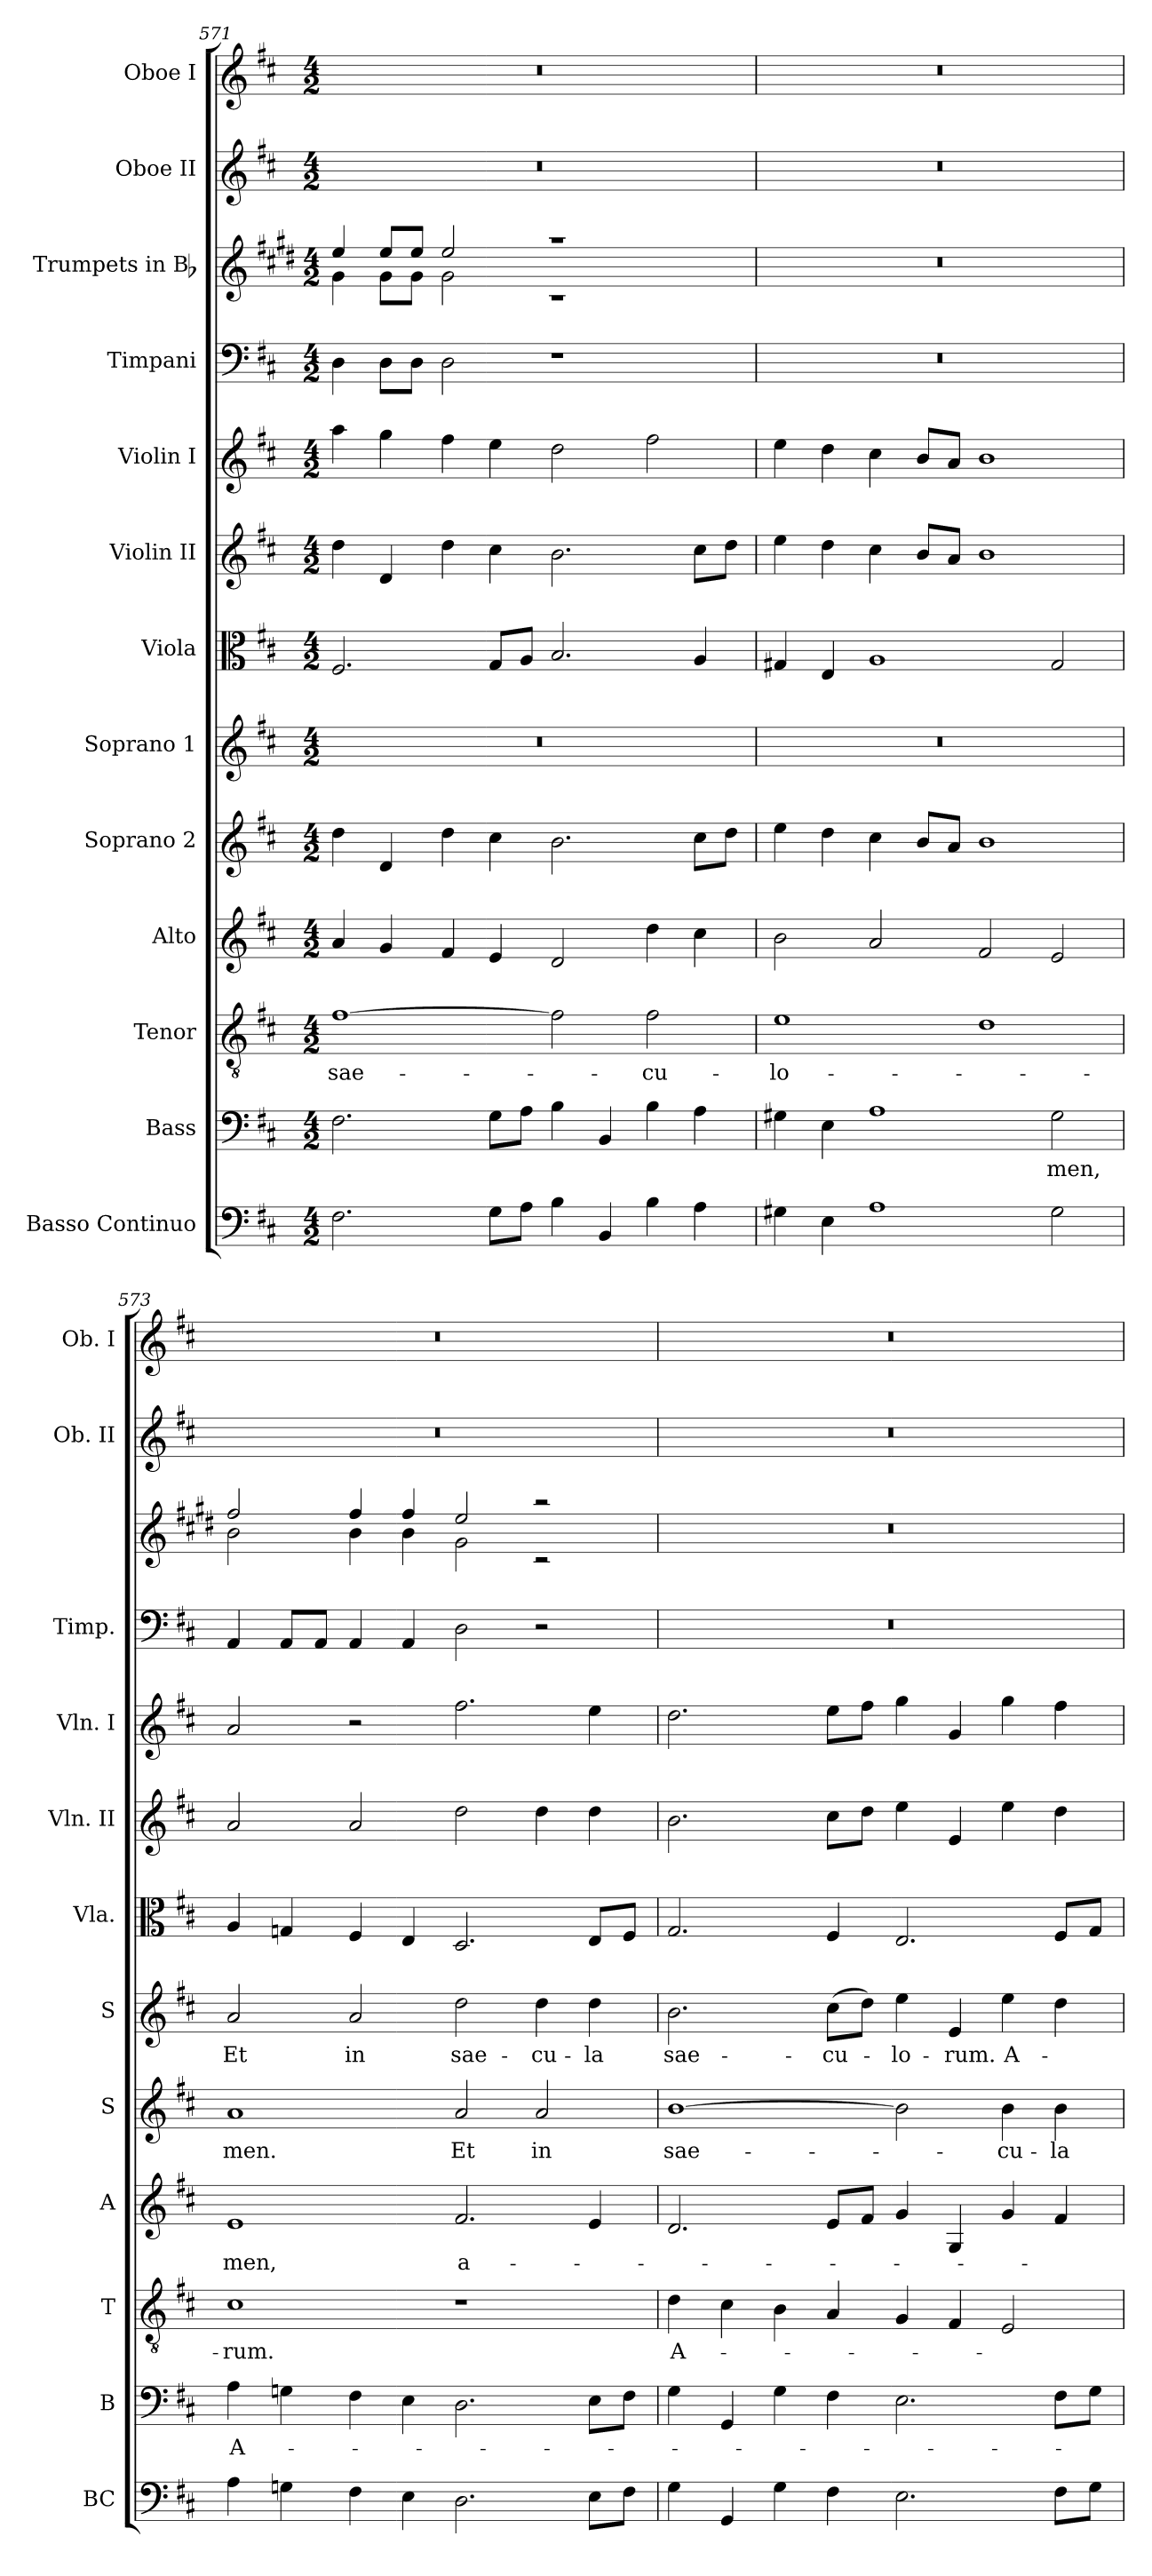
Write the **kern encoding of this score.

**kern	**kern	**text	**kern	**text	**kern	**text	**kern	**text	**kern	**text	**kern	**kern	**kern	**kern	**kern	**kern	**kern
*part13	*part12	*part12	*part11	*part11	*part10	*part10	*part9	*part9	*part8	*part8	*part7	*part6	*part5	*part4	*part3	*part2	*part1
*staff13	*staff12	*staff12	*staff11	*staff11	*staff10	*staff10	*staff9	*staff9	*staff8	*staff8	*staff7	*staff6	*staff5	*staff4	*staff3	*staff2	*staff1
*I"Basso Continuo	*I"Bass	*	*I"Tenor	*	*I"Alto	*	*I"Soprano 2	*	*I"Soprano 1	*	*I"Viola	*I"Violin II	*I"Violin I	*I"Timpani	*I"Trumpets in Bb	*I"Oboe II	*I"Oboe I
*I'BC	*I'B	*	*I'T	*	*I'A	*	*I'S	*	*I'S	*	*I'Vla.	*I'Vln. II	*I'Vln. I	*I'Timp.	*	*I'Ob. II	*I'Ob. I
*clefF4	*clefF4	*	*clefGv2	*	*clefG2	*	*clefG2	*	*clefG2	*	*clefC3	*clefG2	*clefG2	*clefF4	*clefG2	*clefG2	*clefG2
*	*	*	*	*	*	*	*	*	*	*	*	*	*	*	*ITrd1c2	*	*
*k[f#c#]	*k[f#c#]	*	*k[f#c#]	*	*k[f#c#]	*	*k[f#c#]	*	*k[f#c#]	*	*k[f#c#]	*k[f#c#]	*k[f#c#]	*k[f#c#]	*k[f#c#]	*k[f#c#]	*k[f#c#]
*D:	*D:	*	*D:	*	*D:	*	*D:	*	*D:	*	*D:	*D:	*D:	*D:	*D:	*D:	*D:
*M4/2	*M4/2	*	*M4/2	*	*M4/2	*	*M4/2	*	*M4/2	*	*M4/2	*M4/2	*M4/2	*M4/2	*M4/2	*M4/2	*M4/2
=571	=571	=571	=571	=571	=571	=571	=571	=571	=571	=571	=571	=571	=571	=571	=571	=571	=571
!	!	!	!	!LO:LY:b	!	!	!	!	!	!	!	!	!	!	!	!	!
*	*	*	*	*	*	*	*	*	*	*	*	*	*	*	*^	*	*
2.F#\	2.F#\	.	[1f#	sae-	4a/	.	4dd\	.	0r	.	2.F#/	4dd\	4aa\	4D\	4dd/	4f#\	0r	0r
.	.	.	.	.	4g/	.	4d/	.	.	.	.	4d/	4gg\	8D\L	8dd/L	8f#\L	.	.
.	.	.	.	.	.	.	.	.	.	.	.	.	.	8D\J	8dd/J	8f#\J	.	.
.	.	.	.	.	4f#/	.	4dd\	.	.	.	.	4dd\	4ff#\	2D\	2dd/	2f#\	.	.
8G\L	8G\L	.	.	.	4e/	.	4cc#\	.	.	.	8G/L	4cc#\	4ee\	.	.	.	.	.
8A\J	8A\J	.	.	.	.	.	.	.	.	.	8A/J	.	.	.	.	.	.	.
4B\	4B\	.	2f#\]	.	2d/	.	2.b\	.	.	.	2.B/	2.b\	2dd\	1r	1raa	1rc	.	.
4BB/	4BB/	.	.	.	.	.	.	.	.	.	.	.	.	.	.	.	.	.
!	!	!	!	!LO:LY:b	!	!	!	!	!	!	!	!	!	!	!	!	!	!
4B\	4B\	.	2f#\	-cu-	4dd\	.	.	.	.	.	.	.	2ff#\	.	.	.	.	.
4A\	4A\	.	.	.	4cc#\	.	8cc#\L	.	.	.	4A/	8cc#\L	.	.	.	.	.	.
.	.	.	.	.	.	.	8dd\J	.	.	.	.	8dd\J	.	.	.	.	.	.
*	*	*	*	*	*	*	*	*	*	*	*	*	*	*	*v	*v	*	*
=572	=572	=572	=572	=572	=572	=572	=572	=572	=572	=572	=572	=572	=572	=572	=572	=572	=572
!	!	!	!	!LO:LY:b	!	!	!	!	!	!	!	!	!	!	!	!	!
4G#X\	4G#X\	.	1e	-lo-	2b\	.	4ee\	.	0r	.	4G#X/	4ee\	4ee\	0r	0r	0r	0r
4E\	4E\	.	.	.	.	.	4dd\	.	.	.	4E/	4dd\	4dd\	.	.	.	.
1A	1A	.	.	.	2a/	.	4cc#\	.	.	.	1A	4cc#\	4cc#\	.	.	.	.
.	.	.	.	.	.	.	8b/L	.	.	.	.	8b/L	8b/L	.	.	.	.
.	.	.	.	.	.	.	8a/J	.	.	.	.	8a/J	8a/J	.	.	.	.
.	.	.	1d	.	2f#/	.	1b	.	.	.	.	1b	1b	.	.	.	.
!	!	!LO:LY:b	!	!	!	!	!	!	!	!	!	!	!	!	!	!	!
2G#\	2G#\	-men,	.	.	2e/	.	.	.	.	.	2G#/	.	.	.	.	.	.
!!LO:PB:g=z
=573	=573	=573	=573	=573	=573	=573	=573	=573	=573	=573	=573	=573	=573	=573	=573	=573	=573
!	!	!LO:LY:b	!	!LO:LY:b	!	!LO:LY:b	!	!LO:LY:b	!	!LO:LY:b	!	!	!	!	!	!	!
*	*	*	*	*	*	*	*	*	*	*	*	*	*	*	*^	*	*
4A\	4A\	A-	1c#	-rum.	1e	-men,	1a	-men.	2a/	Et	4A/	2a/	2a/	4AA/	2ee/	2a\	0r	0r
4Gn\	4Gn\	.	.	.	.	.	.	.	.	.	4Gn/	.	.	8AA/L	.	.	.	.
.	.	.	.	.	.	.	.	.	.	.	.	.	.	8AA/J	.	.	.	.
!	!	!	!	!	!	!	!	!	!	!LO:LY:b	!	!	!	!	!	!	!	!
4F#\	4F#\	.	.	.	.	.	.	.	2a/	in	4F#/	2a/	2r	4AA/	4ee/	4a\	.	.
4E\	4E\	.	.	.	.	.	.	.	.	.	4E/	.	.	4AA/	4ee/	4a\	.	.
!	!	!	!	!	!	!LO:LY:b	!	!LO:LY:b	!	!LO:LY:b	!	!	!	!	!	!	!	!
2.D\	2.D\	.	1r	.	2.f#/	a-	2a/	Et	2dd\	sae-	2.D/	2dd\	2.ff#\	2D\	2dd/	2f#\	.	.
!	!	!	!	!	!	!	!	!LO:LY:b	!	!LO:LY:b	!	!	!	!	!	!	!	!
.	.	.	.	.	.	.	2a/	in	4dd\	-cu-	.	4dd\	.	2r	2raa	2rc	.	.
!	!	!	!	!	!	!	!	!	!	!LO:LY:b	!	!	!	!	!	!	!	!
8E\L	8E\L	.	.	.	4e/	.	.	.	4dd\	-la	8E/L	4dd\	4ee\	.	.	.	.	.
8F#\J	8F#\J	.	.	.	.	.	.	.	.	.	8F#/J	.	.	.	.	.	.	.
*	*	*	*	*	*	*	*	*	*	*	*	*	*	*	*v	*v	*	*
=574	=574	=574	=574	=574	=574	=574	=574	=574	=574	=574	=574	=574	=574	=574	=574	=574	=574
!	!	!	!	!LO:LY:b	!	!	!	!LO:LY:b	!	!LO:LY:b	!	!	!	!	!	!	!
4G\	4G\	.	4d\	A-	2.d/	.	[1b	sae-	2.b\	sae-	2.G/	2.b\	2.dd\	0r	0r	0r	0r
4GG/	4GG/	.	4c#\	.	.	.	.	.	.	.	.	.	.	.	.	.	.
4G\	4G\	.	4B\	.	.	.	.	.	.	.	.	.	.	.	.	.	.
!	!	!	!	!	!	!	!	!	!	!LO:LY:b	!	!	!	!	!	!	!
4F#\	4F#\	.	4A/	.	8e/L	.	.	.	(8cc#\L	-cu-	4F#/	8cc#\L	8ee\L	.	.	.	.
.	.	.	.	.	8f#/J	.	.	.	8dd\J)	.	.	8dd\J	8ff#\J	.	.	.	.
!	!	!	!	!	!	!	!	!	!	!LO:LY:b	!	!	!	!	!	!	!
2.E\	2.E\	.	4G/	.	4g/	.	2b\]	.	4ee\	-lo-	2.E/	4ee\	4gg\	.	.	.	.
!	!	!	!	!	!	!	!	!	!	!LO:LY:b	!	!	!	!	!	!	!
.	.	.	4F#/	.	4G/	.	.	.	4e/	-rum.	.	4e/	4g/	.	.	.	.
!	!	!	!	!	!	!	!	!LO:LY:b	!	!LO:LY:b	!	!	!	!	!	!	!
.	.	.	2E/	.	4g/	.	4b\	-cu-	4ee\	A-	.	4ee\	4gg\	.	.	.	.
!	!	!	!	!	!	!	!	!LO:LY:b	!	!	!	!	!	!	!	!	!
8F#\L	8F#\L	.	.	.	4f#/	.	4b\	-la	4dd\	.	8F#/L	4dd\	4ff#\	.	.	.	.
8G\J	8G\J	.	.	.	.	.	.	.	.	.	8G/J	.	.	.	.	.	.
=	=	=	=	=	=	=	=	=	=	=	=	=	=	=	=	=	=
*-	*-	*-	*-	*-	*-	*-	*-	*-	*-	*-	*-	*-	*-	*-	*-	*-	*-
